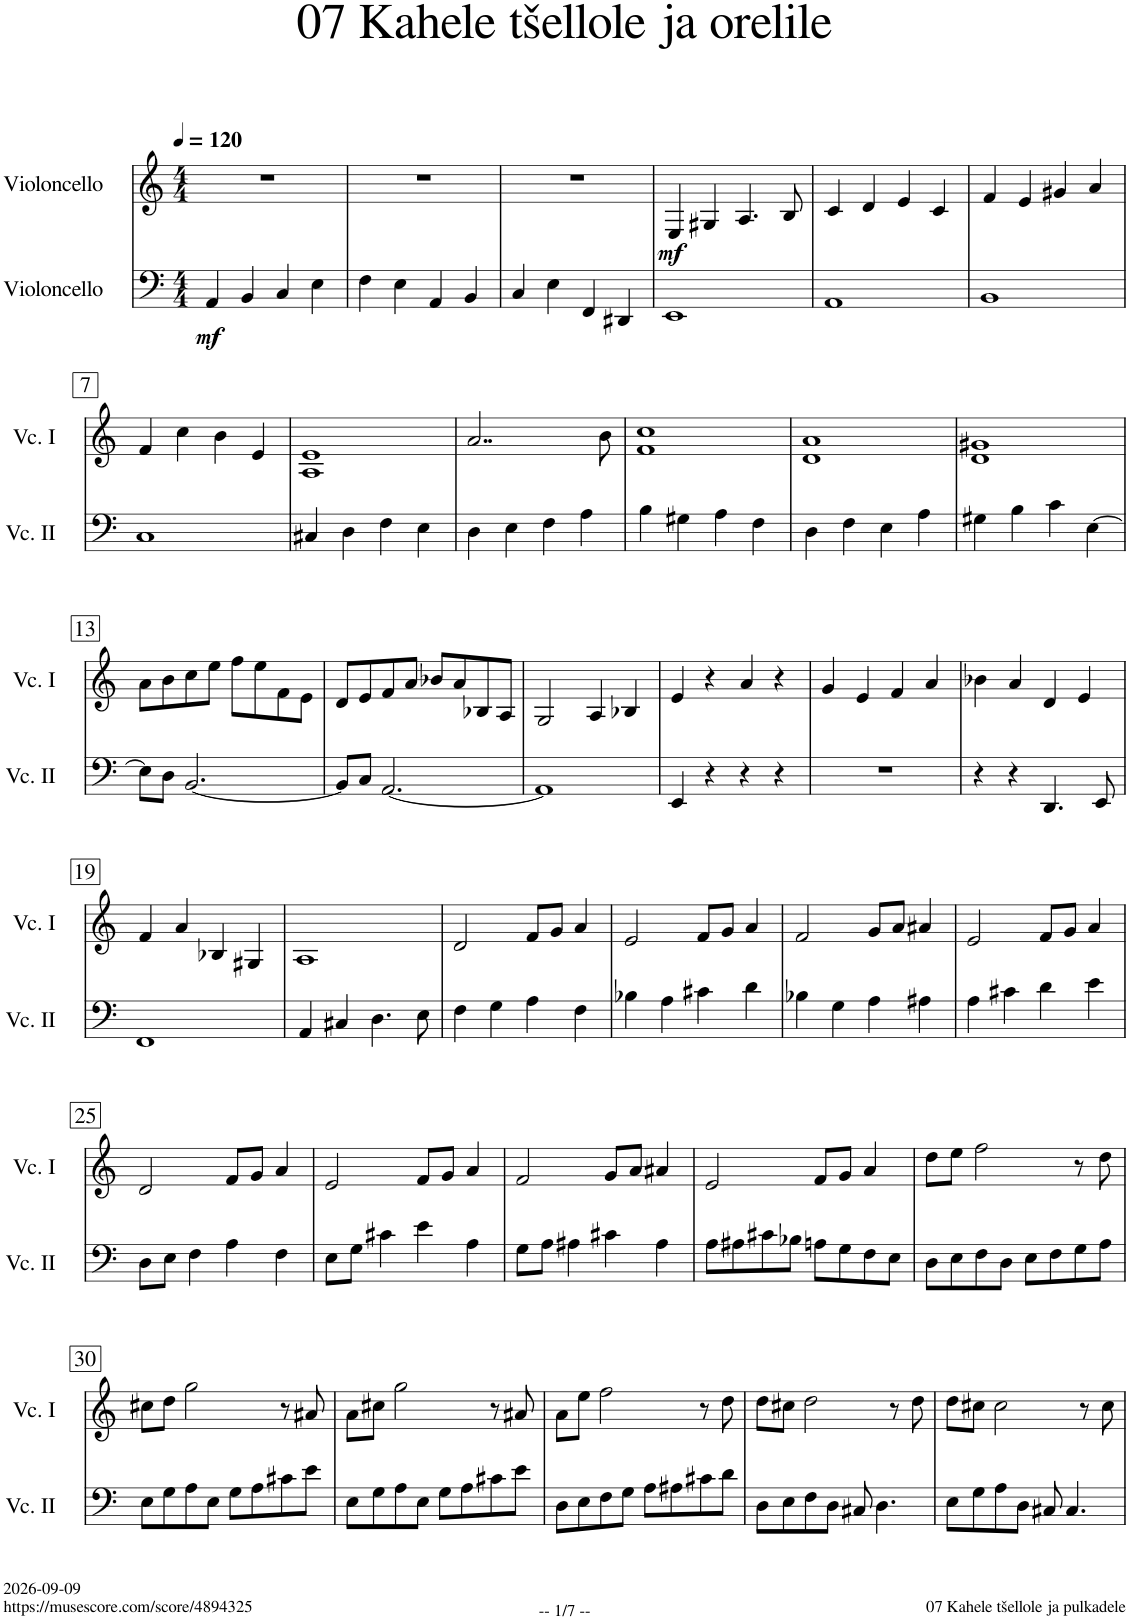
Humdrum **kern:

**kern	**dynam	**kern	**dynam
*part2	*part2	*part1	*part1
*staff2	*staff2	*staff1	*staff1
*I"Violoncello	*	*I"Violoncello	*
*clefF4	*	*clefG2	*
*k[]	*	*k[]	*
*M4/4	*	*M4/4	*
*MM120	*	*MM120	*
=1	=1	=1	=1
!	!LO:DY:b	!	!
4AA/	mf	1r	.
4BB/	.	.	.
4C/	.	.	.
4E\	.	.	.
=2	=2	=2	=2
4F\	.	1r	.
4E\	.	.	.
4AA/	.	.	.
4BB/	.	.	.
=3	=3	=3	=3
4C/	.	1r	.
4E\	.	.	.
4FF/	.	.	.
4DD#X/	.	.	.
=4	=4	=4	=4
!	!	!	!LO:DY:b
1EE	.	4E/	mf
.	.	4G#X/	.
.	.	4.A/	.
.	.	8B/	.
=5	=5	=5	=5
1AA	.	4c/	.
.	.	4d/	.
.	.	4e/	.
.	.	4c/	.
=6	=6	=6	=6
1BB	.	4f/	.
.	.	4e/	.
.	.	4g#X/	.
.	.	4a/	.
!!LO:LB:g=z
=7	=7	=7	=7
1C	.	4f/	.
.	.	4cc\	.
.	.	4b\	.
.	.	4e/	.
=8	=8	=8	=8
4C#X/	.	1A 1e	.
4D\	.	.	.
4F\	.	.	.
4E\	.	.	.
=9	=9	=9	=9
4D\	.	2..a/	.
4E\	.	.	.
4F\	.	.	.
4A\	.	.	.
.	.	8b\	.
=10	=10	=10	=10
4B\	.	1f 1cc	.
4G#X\	.	.	.
4A\	.	.	.
4F\	.	.	.
=11	=11	=11	=11
4D\	.	1d 1a	.
4F\	.	.	.
4E\	.	.	.
4A\	.	.	.
=12	=12	=12	=12
4G#X\	.	1d 1g#X	.
4B\	.	.	.
4c\	.	.	.
[4E\	.	.	.
!!LO:LB:g=z
=13	=13	=13	=13
8E\L]	.	8a\L	.
8D\J	.	8b\	.
[2.BB/	.	8cc\	.
.	.	8ee\J	.
.	.	8ff\L	.
.	.	8ee\	.
.	.	8f\	.
.	.	8e\J	.
=14	=14	=14	=14
8BB/L]	.	8d/L	.
8C/J	.	8e/	.
[2.AA/	.	8f/	.
.	.	8a/J	.
.	.	8b-X/L	.
.	.	8a/	.
.	.	8B-X/	.
.	.	8A/J	.
=15	=15	=15	=15
1AA]	.	2G/	.
.	.	4A/	.
.	.	4B-X/	.
=16	=16	=16	=16
4EE/	.	4e/	.
4r	.	4r	.
4r	.	4a/	.
4r	.	4r	.
=17	=17	=17	=17
1r	.	4g/	.
.	.	4e/	.
.	.	4f/	.
.	.	4a/	.
=18	=18	=18	=18
4r	.	4b-X\	.
4r	.	4a/	.
4.DD/	.	4d/	.
.	.	4e/	.
8EE/	.	.	.
!!LO:LB:g=z
=19	=19	=19	=19
1FF	.	4f/	.
.	.	4a/	.
.	.	4B-X/	.
.	.	4G#X/	.
=20	=20	=20	=20
4AA/	.	1A	.
4C#X/	.	.	.
4.D\	.	.	.
8E\	.	.	.
=21	=21	=21	=21
4F\	.	2d/	.
4G\	.	.	.
4A\	.	8f/L	.
.	.	8g/J	.
4F\	.	4a/	.
=22	=22	=22	=22
4B-X\	.	2e/	.
4A\	.	.	.
4c#X\	.	8f/L	.
.	.	8g/J	.
4d\	.	4a/	.
=23	=23	=23	=23
4B-X\	.	2f/	.
4G\	.	.	.
4A\	.	8g/L	.
.	.	8a/J	.
4A#X\	.	4a#X/	.
=24	=24	=24	=24
4A\	.	2e/	.
4c#X\	.	.	.
4d\	.	8f/L	.
.	.	8g/J	.
4e\	.	4a/	.
!!LO:LB:g=z
=25	=25	=25	=25
8D\L	.	2d/	.
8E\J	.	.	.
4F\	.	.	.
4A\	.	8f/L	.
.	.	8g/J	.
4F\	.	4a/	.
=26	=26	=26	=26
8E\L	.	2e/	.
8G\J	.	.	.
4c#X\	.	.	.
4e\	.	8f/L	.
.	.	8g/J	.
4A\	.	4a/	.
=27	=27	=27	=27
8G\L	.	2f/	.
8A\J	.	.	.
4A#X\	.	.	.
4c#X\	.	8g/L	.
.	.	8a/J	.
4A#\	.	4a#X/	.
=28	=28	=28	=28
8A\L	.	2e/	.
8A#X\	.	.	.
8c#X\	.	.	.
8B-X\J	.	.	.
8An\L	.	8f/L	.
8G\	.	8g/J	.
8F\	.	4a/	.
8E\J	.	.	.
=29	=29	=29	=29
8D\L	.	8dd\L	.
8E\	.	8ee\J	.
8F\	.	2ff\	.
8D\J	.	.	.
8E\L	.	.	.
8F\	.	.	.
8G\	.	8r	.
8A\J	.	8dd\	.
!!LO:LB:g=z
=30	=30	=30	=30
8E\L	.	8cc#X\L	.
8G\	.	8dd\J	.
8A\	.	2gg\	.
8E\J	.	.	.
8G\L	.	.	.
8A\	.	.	.
8c#X\	.	8r	.
8e\J	.	8a#X/	.
=31	=31	=31	=31
8E\L	.	8a\L	.
8G\	.	8cc#X\J	.
8A\	.	2gg\	.
8E\J	.	.	.
8G\L	.	.	.
8A\	.	.	.
8c#X\	.	8r	.
8e\J	.	8a#X/	.
=32	=32	=32	=32
8D\L	.	8a\L	.
8E\	.	8ee\J	.
8F\	.	2ff\	.
8G\J	.	.	.
8A\L	.	.	.
8A#X\	.	.	.
8c#X\	.	8r	.
8d\J	.	8dd\	.
=33	=33	=33	=33
8D\L	.	8dd\L	.
8E\	.	8cc#X\J	.
8F\	.	2dd\	.
8D\J	.	.	.
8C#X/	.	.	.
4.D\	.	.	.
.	.	8r	.
.	.	8dd\	.
=34	=34	=34	=34
8E\L	.	8dd\L	.
8G\	.	8cc#X\J	.
8A\	.	2cc#\	.
8D\J	.	.	.
8C#X/	.	.	.
4.C#/	.	.	.
.	.	8r	.
.	.	8cc#\	.
=	=	=	=
*-	*-	*-	*-
